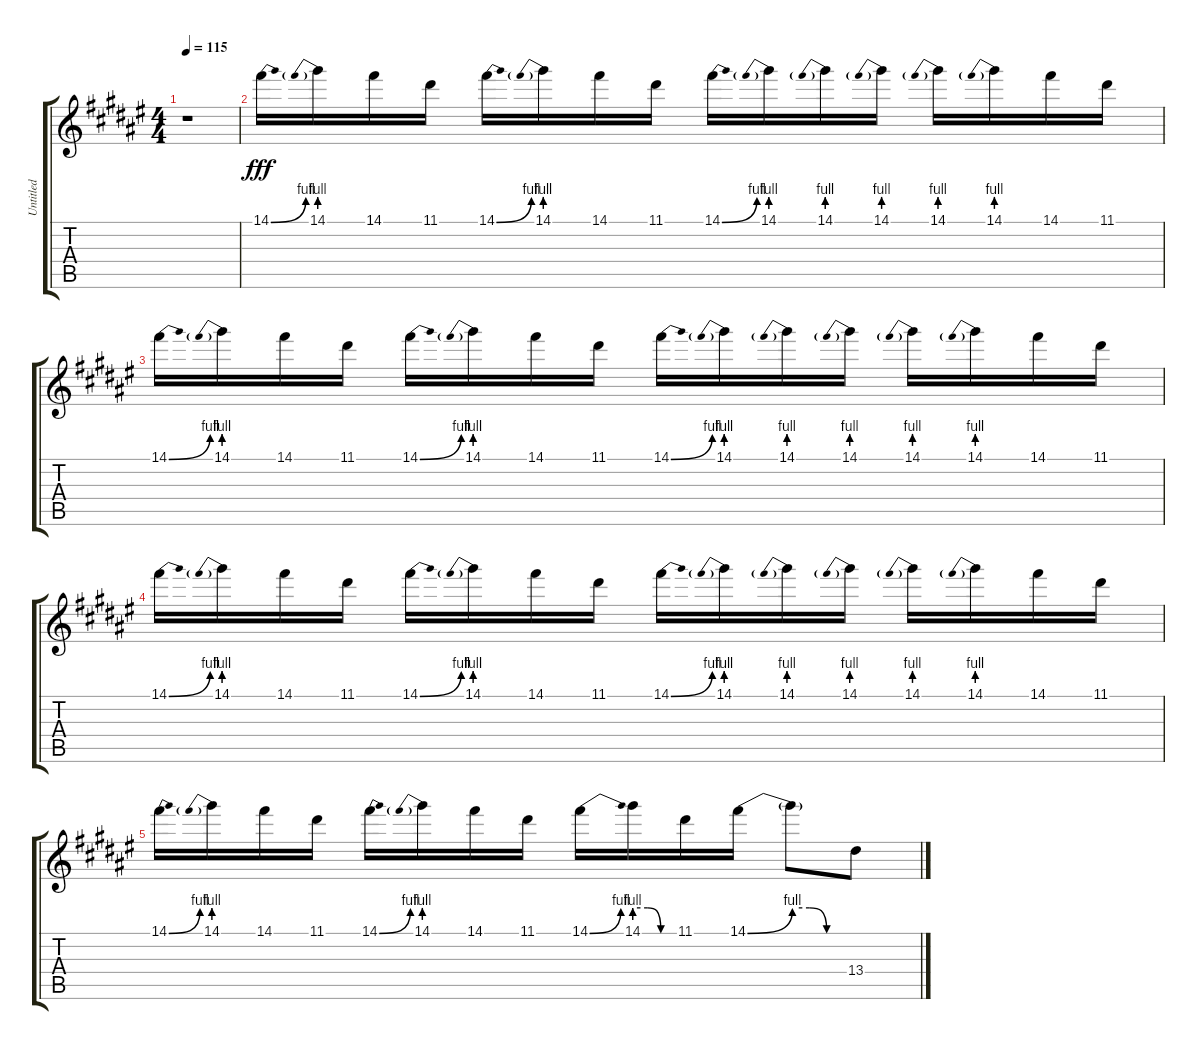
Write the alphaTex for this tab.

\track ("Untitled" "Untitled") {instrument overdrivenguitar}
\staff {score tabs}
\tuning (E4 B3 G3 D3 A2 E2) {hide}
\ts (4 4)
\tempo 115
\clef g2
\ks d#minor
r.1{dy fff} |
\ks f#
14.1{be (bend 0 0 60 4)}.16 14.1{be (prebend 0 4 60 4)}.16 14.1.16 11.1.16 14.1{be (bend 0 0 60 4)}.16 14.1{be (prebend 0 4 60 4)}.16 14.1.16 11.1.16 14.1{be (bend 0 0 60 4)}.16 14.1{be (prebend 0 4 60 4)}.16 14.1{be (prebend 0 4 60 4)}.16 14.1{be (prebend 0 4 60 4)}.16 14.1{be (prebend 0 4 60 4)}.16 14.1{be (prebend 0 4 60 4)}.16 14.1.16 11.1.16 |
\ks d#minor
14.1{be (bend 0 0 60 4)}.16 14.1{be (prebend 0 4 60 4)}.16 14.1.16 11.1.16 14.1{be (bend 0 0 60 4)}.16 14.1{be (prebend 0 4 60 4)}.16 14.1.16 11.1.16 14.1{be (bend 0 0 60 4)}.16 14.1{be (prebend 0 4 60 4)}.16 14.1{be (prebend 0 4 60 4)}.16 14.1{be (prebend 0 4 60 4)}.16 14.1{be (prebend 0 4 60 4)}.16 14.1{be (prebend 0 4 60 4)}.16 14.1.16 11.1.16 |
\ks f#
14.1{be (bend 0 0 60 4)}.16 14.1{be (prebend 0 4 60 4)}.16 14.1.16 11.1.16 14.1{be (bend 0 0 60 4)}.16 14.1{be (prebend 0 4 60 4)}.16 14.1.16 11.1.16 14.1{be (bend 0 0 60 4)}.16 14.1{be (prebend 0 4 60 4)}.16 14.1{be (prebend 0 4 60 4)}.16 14.1{be (prebend 0 4 60 4)}.16 14.1{be (prebend 0 4 60 4)}.16 14.1{be (prebend 0 4 60 4)}.16 14.1.16 11.1.16 |
\ks d#minor
14.1{be (bend 0 0 60 4)}.16 14.1{be (prebend 0 4 60 4)}.16 14.1.16 11.1.16 14.1{be (bend 0 0 60 4)}.16 14.1{be (prebend 0 4 60 4)}.16 14.1.16 11.1.16 14.1{be (bend 0 0 60 4)}.16 14.1{be (custom 0 4 20 4 40 0 60 0)}.16 11.1.16 14.1{be (bend 0 0 60 4)}.16 14.1{be (custom 0 4 20 4 40 0 60 0) t}.8 13.4.8
